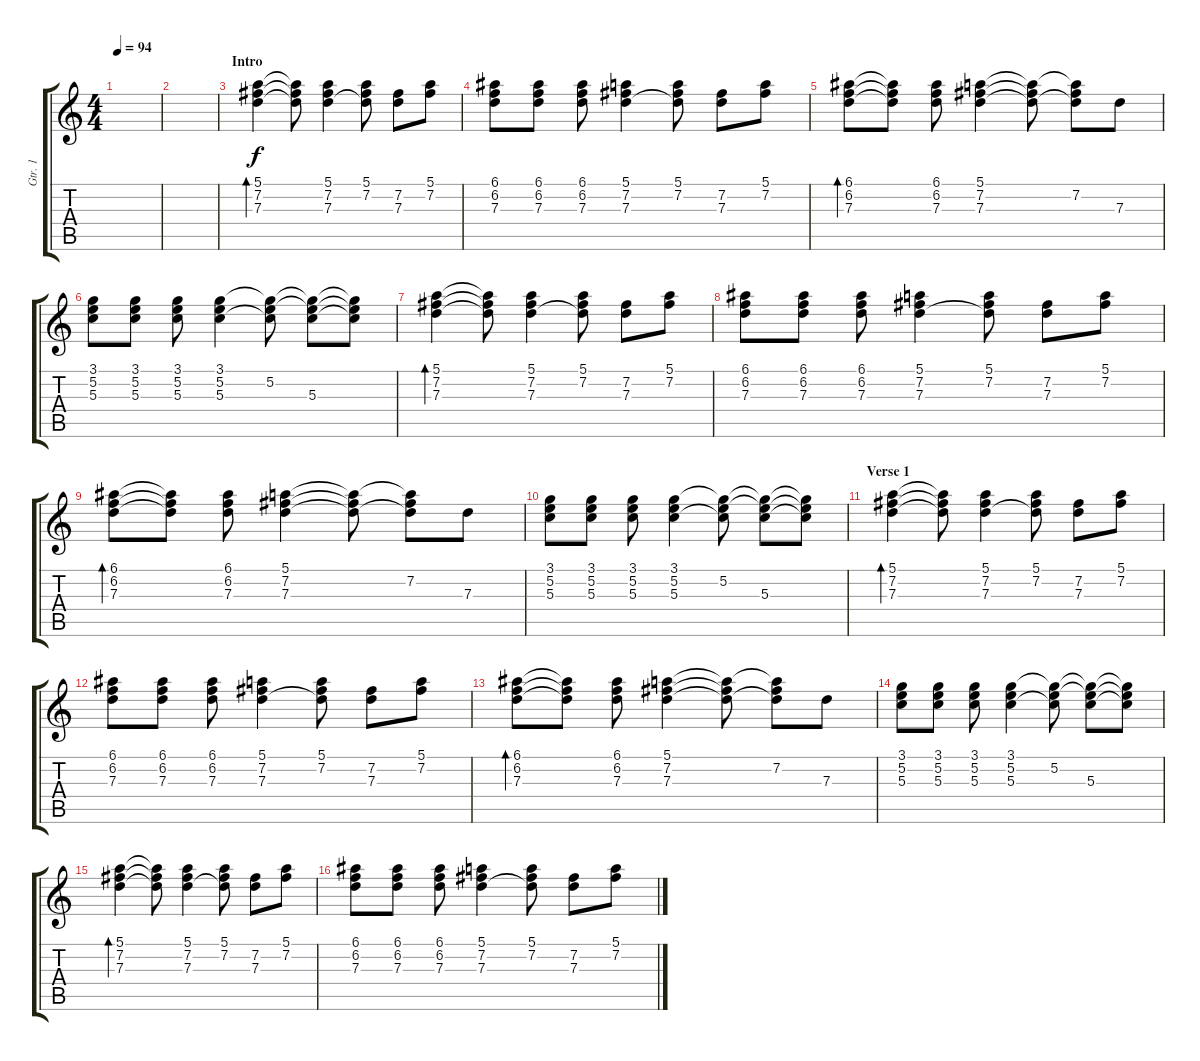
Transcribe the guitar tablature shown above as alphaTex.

\track ("Gtr. 1" "Gtr. 1") {instrument overdrivenguitar}
\staff {score tabs}
\tuning (E4 B3 G3 D3 A2 E2) {hide}
\ts (4 4)
\tempo 94
\clef g2
\ks c
|
|
\section ("" "Intro")
(5.1 7.2 7.3).4{bd 240} (5.1{t} 7.2{t} 7.3{t}).8 (5.1 7.2 7.3).4 (5.1 7.2 7.3{t}).8 (7.2 7.3).8 (5.1 7.2).8 |
(6.1 6.2 7.3).8 (6.1 6.2 7.3).8 (6.1 6.2 7.3).8 (5.1 7.2 7.3).4 (5.1 7.2 7.3{t}).8 (7.2 7.3).8 (5.1 7.2).8 |
(6.1 6.2 7.3).8{bd 240} (6.1{t} 6.2{t} 7.3{t}).8 (6.1 6.2 7.3).8 (5.1 7.2 7.3).4 (5.1{t} 7.2{t} 7.3{t}).8 (5.1{t} 7.2 7.3{t}).8 7.3.8 |
(3.1 5.2 5.3).8 (3.1 5.2 5.3).8 (3.1 5.2 5.3).8 (3.1 5.2 5.3).4 (3.1{t} 5.2 5.3{t}).8 (3.1{t} 5.2{t} 5.3).8 (3.1{t} 5.2{t} 5.3{t}).8 |
(5.1 7.2 7.3).4{bd 240} (5.1{t} 7.2{t} 7.3{t}).8 (5.1 7.2 7.3).4 (5.1 7.2 7.3{t}).8 (7.2 7.3).8 (5.1 7.2).8 |
(6.1 6.2 7.3).8 (6.1 6.2 7.3).8 (6.1 6.2 7.3).8 (5.1 7.2 7.3).4 (5.1 7.2 7.3{t}).8 (7.2 7.3).8 (5.1 7.2).8 |
(6.1 6.2 7.3).8{bd 240} (6.1{t} 6.2{t} 7.3{t}).8 (6.1 6.2 7.3).8 (5.1 7.2 7.3).4 (5.1{t} 7.2{t} 7.3{t}).8 (5.1{t} 7.2 7.3{t}).8 7.3.8 |
(3.1 5.2 5.3).8 (3.1 5.2 5.3).8 (3.1 5.2 5.3).8 (3.1 5.2 5.3).4 (3.1{t} 5.2 5.3{t}).8 (3.1{t} 5.2{t} 5.3).8 (3.1{t} 5.2{t} 5.3{t}).8 |
\section ("" "Verse 1")
(5.1 7.2 7.3).4{bd 240} (5.1{t} 7.2{t} 7.3{t}).8 (5.1 7.2 7.3).4 (5.1 7.2 7.3{t}).8 (7.2 7.3).8 (5.1 7.2).8 |
(6.1 6.2 7.3).8 (6.1 6.2 7.3).8 (6.1 6.2 7.3).8 (5.1 7.2 7.3).4 (5.1 7.2 7.3{t}).8 (7.2 7.3).8 (5.1 7.2).8 |
(6.1 6.2 7.3).8{bd 240} (6.1{t} 6.2{t} 7.3{t}).8 (6.1 6.2 7.3).8 (5.1 7.2 7.3).4 (5.1{t} 7.2{t} 7.3{t}).8 (5.1{t} 7.2 7.3{t}).8 7.3.8 |
(3.1 5.2 5.3).8 (3.1 5.2 5.3).8 (3.1 5.2 5.3).8 (3.1 5.2 5.3).4 (3.1{t} 5.2 5.3{t}).8 (3.1{t} 5.2{t} 5.3).8 (3.1{t} 5.2{t} 5.3{t}).8 |
(5.1 7.2 7.3).4{bd 240} (5.1{t} 7.2{t} 7.3{t}).8 (5.1 7.2 7.3).4 (5.1 7.2 7.3{t}).8 (7.2 7.3).8 (5.1 7.2).8 |
(6.1 6.2 7.3).8 (6.1 6.2 7.3).8 (6.1 6.2 7.3).8 (5.1 7.2 7.3).4 (5.1 7.2 7.3{t}).8 (7.2 7.3).8 (5.1 7.2).8
